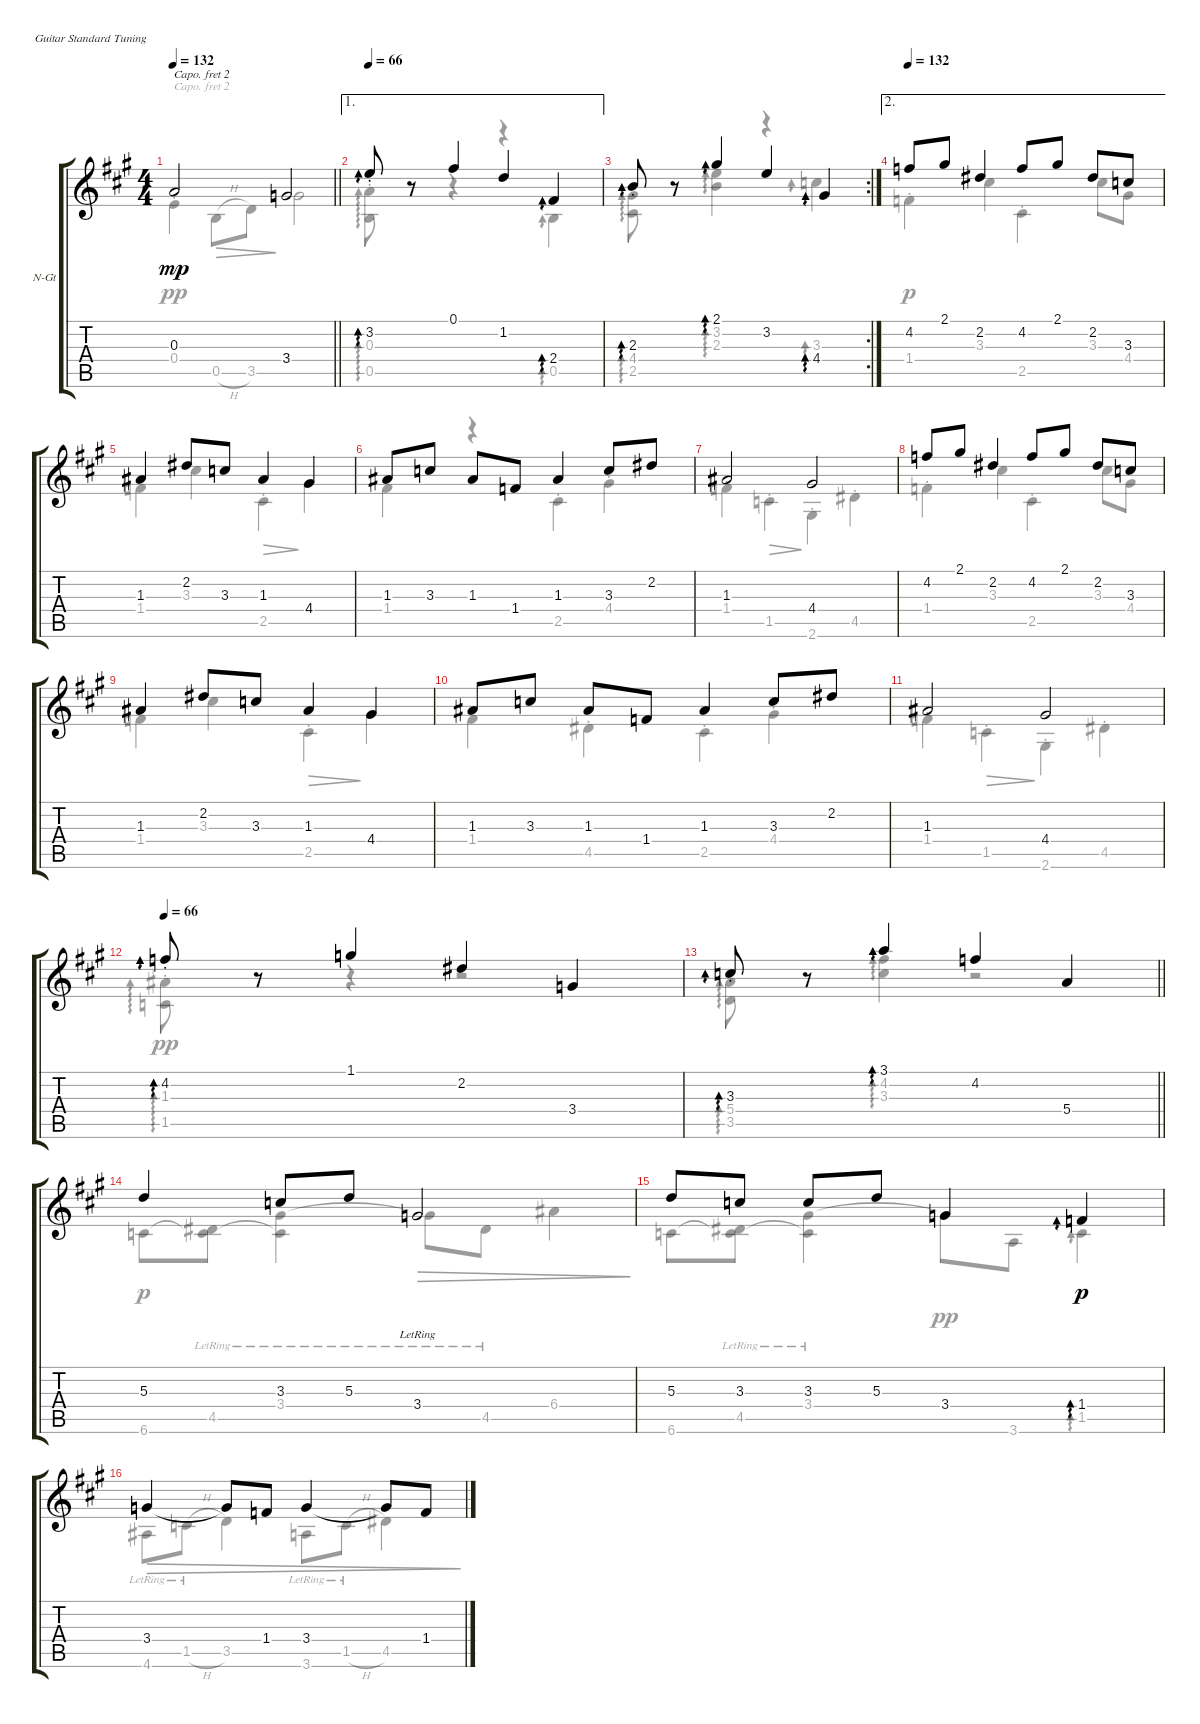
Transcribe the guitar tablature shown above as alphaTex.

\defaultSystemsLayout 4
\bracketExtendMode groupsimilarinstruments
\firstSystemTrackNameOrientation horizontal
\otherSystemsTrackNameOrientation horizontal
\track ("Nylon Guitar" "N-Gt") {instrument acousticguitarnylon}
\staff {score tabs}
\capo 2
\tuning (E4 B3 G3 D3 A2 E2)
\voice
\ts (4 4)
\tempo 132
\clef g2
\scale
0.233333
\barLineRight lightlight
\ks a
0.3.2{dy mp} 3.4.2 |
\ae 1
\tempo 66
\scale
0.439791 3.2{st}.8{ad 0} r.8 0.1.4 1.2.4 2.4.4{ad 0} |
\rc 2
\scale
0.560209 2.3{st}.8{ad 0} r.8 2.1.4{ad 0} 3.2.4 4.4.4{ad 0} |
\ae 2
\tempo 132
\scale
0.248521 4.2.8 2.1.8 2.2.4 4.2.8 2.1.8 2.2.8 3.3.8 |
\scale
0.284024 1.3.4 2.2.8 3.3.8 1.3.4 4.4.4 |
\scale
0.284024 1.3.8 3.3.8 1.3.8 1.4.8 1.3.4 3.3.8 2.2.8 |
1.3.2 4.4.2 |
\scale
0.280702 4.2.8 2.1.8 2.2.4 4.2.8 2.1.8 2.2.8 3.3.8 |
\scale
0.245614 1.3.4 2.2.8 3.3.8 1.3.4 4.4.4 |
\scale
0.292398 1.3.8 3.3.8 1.3.8 1.4.8 1.3.4 3.3.8 2.2.8 |
1.3.2 4.4.2 |
\tempo 66
\scale
0.413793 4.2{st}.8{ad 0} r.8 1.1.4 2.2.4 3.4.4 |
\scale
0.586207
\barLineRight lightlight
3.3{st}.8{ad 0} r.8 3.1.4{ad 0} 4.2.4 5.4.4 |
\scale
0.255556 5.3.4 3.3.8 5.3.8 3.4{lr}.2 |
\scale
0.255556 5.3.8 3.3.8 3.3.8 5.3.8 3.4.4 1.4.4{ad 0 dy p} |
\scale
0.255556 3.4.4 3.4{t}.8 1.4.8 3.4.4 3.4{t}.8 1.4.8
\voice
\clef g2
\ottava regular
\simile none
\scale
0.233333
\barLineRight lightlight
\ks a
0.4{st}.4{dy pp} 0.5{h}.8{dec} 3.5.8{dec} 3.4.2 |
\scale
0.439791 (0.5{st} 0.3{st}).8{ad 0} r.8 r.4 r.4 0.5.4{ad 0} |
\scale
0.560209 (2.5{st} 4.4{st}).8{ad 0} r.8 (3.2 2.3).4{ad 0} r.4 3.3.4{ad 0} |
\scale
0.248521 1.4{st}.4{dy p} 3.3{st}.4 2.5{st}.4 3.3.8 4.4.8 |
\scale
0.284024 1.4{st}.4 3.3{st}.4 2.5{st}.4{dec} 4.4.4 |
\scale
0.284024 1.4{st}.4 r.4 2.5{st}.4 4.4{st}.4 |
1.4{st}.4 1.5{st}.4{dec} 2.6{st}.4 4.5{st}.4 |
\scale
0.280702 1.4{st}.4 3.3{st}.4 2.5{st}.4 3.3.8 4.4.8 |
\scale
0.245614 1.4{st}.4 3.3{st}.4 2.5{st}.4{dec} 4.4.4 |
\scale
0.292398 1.4{st}.4 4.5{st}.4 2.5{st}.4 4.4{st}.4 |
1.4{st}.4 1.5{st}.4{dec} 2.6{st}.4 4.5{st}.4 |
\scale
0.413793 (1.3{st} 1.5{st}).8{ad 0 dy pp} r.8 r.4 r.2 |
\scale
0.586207
\barLineRight lightlight
(5.4{st} 3.5{st}).8{ad 0} r.8 (4.2 3.3).4{ad 0} r.2 |
\scale
0.255556 6.6.8{dy p} (4.5{lr} 6.6{lr t}).8 (3.4{lr} 6.6{lr t}).4 3.4{lr t}.8{dec} 4.5{lr}.8{dec} 6.4.4{dec} |
\scale
0.255556 6.6.8 (4.5{lr} 6.6{lr t}).8 (3.4{lr} 6.6{lr t}).4 3.4{t}.8{dy pp} 3.6.8 1.5.4{ad 0 dy p} |
\scale
0.255556 4.6{lr}.8{dec} 1.5{h lr}.8{dec} 3.5.4{dec} 3.6{lr}.8{dec} 1.5{h lr}.8{dec} 4.5.4{dec}
